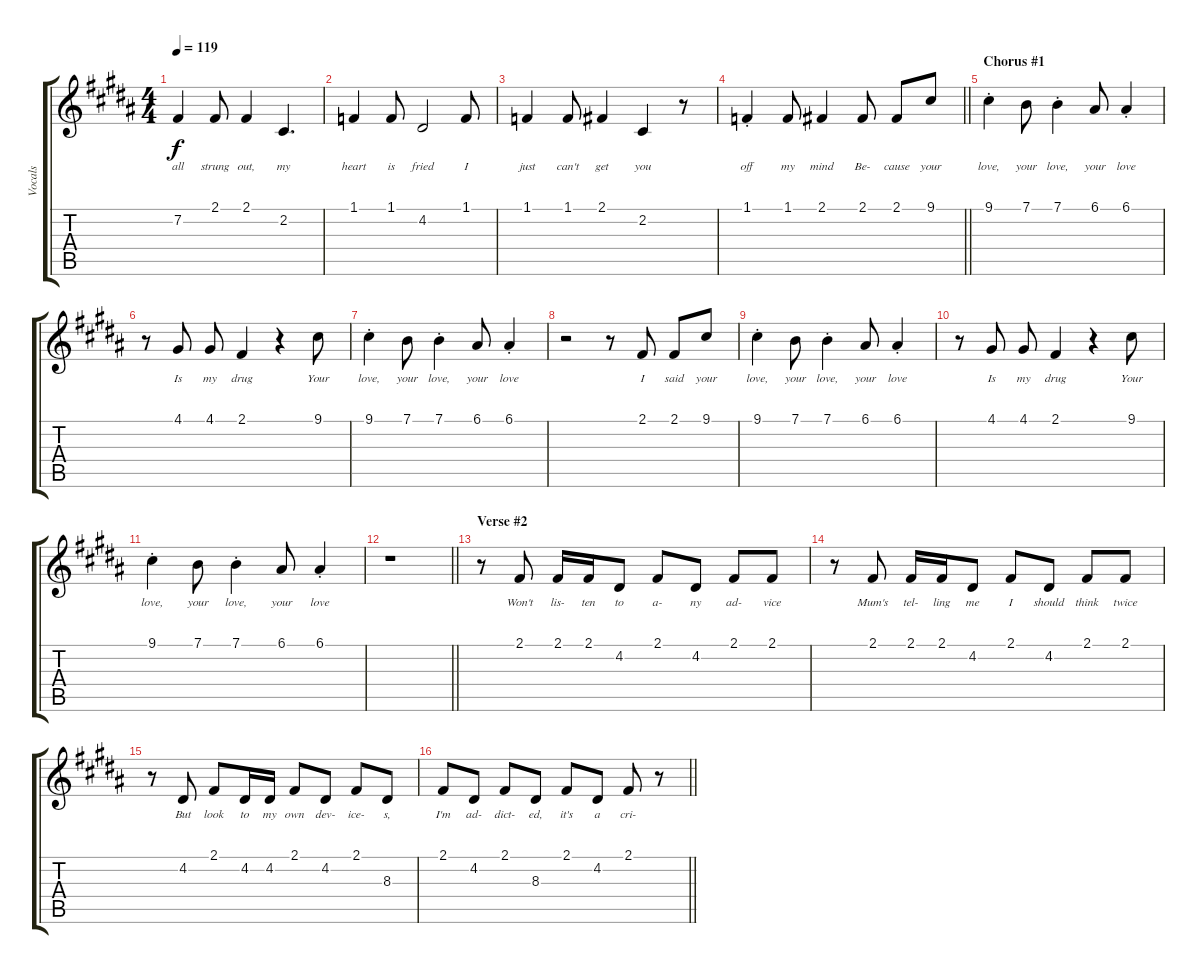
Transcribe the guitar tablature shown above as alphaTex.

\track ("Vocals" "Vocals") {instrument baritonesax}
\staff {score tabs}
\tuning (E4 B3 G3 D3 A2 E2) {hide}
\ts (4 4)
\tempo 119
\clef g2
\ks b
7.2.4{lyrics (0 "all") lyrics (1 "") lyrics (2 "") lyrics (3 "") lyrics (4 "") dy f} 2.1.8{lyrics (0 "strung") lyrics (1 "") lyrics (2 "") lyrics (3 "") lyrics (4 "")} 2.1.4{lyrics (0 "out,") lyrics (1 "") lyrics (2 "") lyrics (3 "") lyrics (4 "")} 2.2.4{d lyrics (0 "my") lyrics (1 "") lyrics (2 "") lyrics (3 "") lyrics (4 "")} |
1.1.4{lyrics (0 "heart") lyrics (1 "") lyrics (2 "") lyrics (3 "") lyrics (4 "")} 1.1.8{lyrics (0 "is") lyrics (1 "") lyrics (2 "") lyrics (3 "") lyrics (4 "")} 4.2.2{lyrics (0 "fried") lyrics (1 "") lyrics (2 "") lyrics (3 "") lyrics (4 "")} 1.1.8{lyrics (0 "I") lyrics (1 "") lyrics (2 "") lyrics (3 "") lyrics (4 "")} |
1.1.4{lyrics (0 "just") lyrics (1 "") lyrics (2 "") lyrics (3 "") lyrics (4 "")} 1.1.8{lyrics (0 "can't") lyrics (1 "") lyrics (2 "") lyrics (3 "") lyrics (4 "")} 2.1.4{lyrics (0 "get") lyrics (1 "") lyrics (2 "") lyrics (3 "") lyrics (4 "")} 2.2.4{lyrics (0 "you") lyrics (1 "") lyrics (2 "") lyrics (3 "") lyrics (4 "")} r.8 |
\barLineRight lightlight
1.1{st}.4{lyrics (0 "off") lyrics (1 "") lyrics (2 "") lyrics (3 "") lyrics (4 "")} 1.1.8{lyrics (0 "my") lyrics (1 "") lyrics (2 "") lyrics (3 "") lyrics (4 "")} 2.1.4{lyrics (0 "mind") lyrics (1 "") lyrics (2 "") lyrics (3 "") lyrics (4 "")} 2.1.8{lyrics (0 "Be-") lyrics (1 "") lyrics (2 "") lyrics (3 "") lyrics (4 "")} 2.1.8{lyrics (0 "cause") lyrics (1 "") lyrics (2 "") lyrics (3 "") lyrics (4 "")} 9.1.8{lyrics (0 "your") lyrics (1 "") lyrics (2 "") lyrics (3 "") lyrics (4 "")} |
\section ("" "Chorus #1")
9.1{st}.4{lyrics (0 "love,") lyrics (1 "") lyrics (2 "") lyrics (3 "") lyrics (4 "")} 7.1.8{lyrics (0 "your") lyrics (1 "") lyrics (2 "") lyrics (3 "") lyrics (4 "")} 7.1{st}.4{lyrics (0 "love,") lyrics (1 "") lyrics (2 "") lyrics (3 "") lyrics (4 "")} 6.1.8{lyrics (0 "your") lyrics (1 "") lyrics (2 "") lyrics (3 "") lyrics (4 "")} 6.1{st}.4{lyrics (0 "love") lyrics (1 "") lyrics (2 "") lyrics (3 "") lyrics (4 "")} |
r.8 4.1.8{lyrics (0 "Is") lyrics (1 "") lyrics (2 "") lyrics (3 "") lyrics (4 "")} 4.1.8{lyrics (0 "my") lyrics (1 "") lyrics (2 "") lyrics (3 "") lyrics (4 "")} 2.1.4{lyrics (0 "drug") lyrics (1 "") lyrics (2 "") lyrics (3 "") lyrics (4 "")} r.4 9.1.8{lyrics (0 "Your") lyrics (1 "") lyrics (2 "") lyrics (3 "") lyrics (4 "")} |
9.1{st}.4{lyrics (0 "love,") lyrics (1 "") lyrics (2 "") lyrics (3 "") lyrics (4 "")} 7.1.8{lyrics (0 "your") lyrics (1 "") lyrics (2 "") lyrics (3 "") lyrics (4 "")} 7.1{st}.4{lyrics (0 "love,") lyrics (1 "") lyrics (2 "") lyrics (3 "") lyrics (4 "")} 6.1.8{lyrics (0 "your") lyrics (1 "") lyrics (2 "") lyrics (3 "") lyrics (4 "")} 6.1{st}.4{lyrics (0 "love") lyrics (1 "") lyrics (2 "") lyrics (3 "") lyrics (4 "")} |
r.2 r.8 2.1.8{lyrics (0 "I") lyrics (1 "") lyrics (2 "") lyrics (3 "") lyrics (4 "")} 2.1.8{lyrics (0 "said") lyrics (1 "") lyrics (2 "") lyrics (3 "") lyrics (4 "")} 9.1.8{lyrics (0 "your") lyrics (1 "") lyrics (2 "") lyrics (3 "") lyrics (4 "")} |
9.1{st}.4{lyrics (0 "love,") lyrics (1 "") lyrics (2 "") lyrics (3 "") lyrics (4 "")} 7.1.8{lyrics (0 "your") lyrics (1 "") lyrics (2 "") lyrics (3 "") lyrics (4 "")} 7.1{st}.4{lyrics (0 "love,") lyrics (1 "") lyrics (2 "") lyrics (3 "") lyrics (4 "")} 6.1.8{lyrics (0 "your") lyrics (1 "") lyrics (2 "") lyrics (3 "") lyrics (4 "")} 6.1{st}.4{lyrics (0 "love") lyrics (1 "") lyrics (2 "") lyrics (3 "") lyrics (4 "")} |
r.8 4.1.8{lyrics (0 "Is") lyrics (1 "") lyrics (2 "") lyrics (3 "") lyrics (4 "")} 4.1.8{lyrics (0 "my") lyrics (1 "") lyrics (2 "") lyrics (3 "") lyrics (4 "")} 2.1.4{lyrics (0 "drug") lyrics (1 "") lyrics (2 "") lyrics (3 "") lyrics (4 "")} r.4 9.1.8{lyrics (0 "Your") lyrics (1 "") lyrics (2 "") lyrics (3 "") lyrics (4 "")} |
9.1{st}.4{lyrics (0 "love,") lyrics (1 "") lyrics (2 "") lyrics (3 "") lyrics (4 "")} 7.1.8{lyrics (0 "your") lyrics (1 "") lyrics (2 "") lyrics (3 "") lyrics (4 "")} 7.1{st}.4{lyrics (0 "love,") lyrics (1 "") lyrics (2 "") lyrics (3 "") lyrics (4 "")} 6.1.8{lyrics (0 "your") lyrics (1 "") lyrics (2 "") lyrics (3 "") lyrics (4 "")} 6.1{st}.4{lyrics (0 "love") lyrics (1 "") lyrics (2 "") lyrics (3 "") lyrics (4 "")} |
\barLineRight lightlight
r.1 |
\section ("" "Verse #2")
r.8 2.1.8{lyrics (0 "Won't") lyrics (1 "") lyrics (2 "") lyrics (3 "") lyrics (4 "")} 2.1.16{lyrics (0 "lis-") lyrics (1 "") lyrics (2 "") lyrics (3 "") lyrics (4 "")} 2.1.16{lyrics (0 "ten") lyrics (1 "") lyrics (2 "") lyrics (3 "") lyrics (4 "")} 4.2.8{lyrics (0 "to") lyrics (1 "") lyrics (2 "") lyrics (3 "") lyrics (4 "")} 2.1.8{lyrics (0 "a-") lyrics (1 "") lyrics (2 "") lyrics (3 "") lyrics (4 "")} 4.2.8{lyrics (0 "ny") lyrics (1 "") lyrics (2 "") lyrics (3 "") lyrics (4 "")} 2.1.8{lyrics (0 "ad-") lyrics (1 "") lyrics (2 "") lyrics (3 "") lyrics (4 "")} 2.1.8{lyrics (0 "vice") lyrics (1 "") lyrics (2 "") lyrics (3 "") lyrics (4 "")} |
r.8 2.1.8{lyrics (0 "Mum's") lyrics (1 "") lyrics (2 "") lyrics (3 "") lyrics (4 "")} 2.1.16{lyrics (0 "tel-") lyrics (1 "") lyrics (2 "") lyrics (3 "") lyrics (4 "")} 2.1.16{lyrics (0 "ling") lyrics (1 "") lyrics (2 "") lyrics (3 "") lyrics (4 "")} 4.2.8{lyrics (0 "me") lyrics (1 "") lyrics (2 "") lyrics (3 "") lyrics (4 "")} 2.1.8{lyrics (0 "I") lyrics (1 "") lyrics (2 "") lyrics (3 "") lyrics (4 "")} 4.2.8{lyrics (0 "should") lyrics (1 "") lyrics (2 "") lyrics (3 "") lyrics (4 "")} 2.1.8{lyrics (0 "think") lyrics (1 "") lyrics (2 "") lyrics (3 "") lyrics (4 "")} 2.1.8{lyrics (0 "twice") lyrics (1 "") lyrics (2 "") lyrics (3 "") lyrics (4 "")} |
r.8 4.2.8{lyrics (0 "But") lyrics (1 "") lyrics (2 "") lyrics (3 "") lyrics (4 "")} 2.1.8{lyrics (0 "look") lyrics (1 "") lyrics (2 "") lyrics (3 "") lyrics (4 "")} 4.2.16{lyrics (0 "to") lyrics (1 "") lyrics (2 "") lyrics (3 "") lyrics (4 "")} 4.2.16{lyrics (0 "my") lyrics (1 "") lyrics (2 "") lyrics (3 "") lyrics (4 "")} 2.1.8{lyrics (0 "own") lyrics (1 "") lyrics (2 "") lyrics (3 "") lyrics (4 "")} 4.2.8{lyrics (0 "dev-") lyrics (1 "") lyrics (2 "") lyrics (3 "") lyrics (4 "")} 2.1.8{lyrics (0 "ice-") lyrics (1 "") lyrics (2 "") lyrics (3 "") lyrics (4 "")} 8.3.8{lyrics (0 "s,") lyrics (1 "") lyrics (2 "") lyrics (3 "") lyrics (4 "")} |
\barLineRight lightlight
2.1.8{lyrics (0 "I'm") lyrics (1 "") lyrics (2 "") lyrics (3 "") lyrics (4 "")} 4.2.8{lyrics (0 "ad-") lyrics (1 "") lyrics (2 "") lyrics (3 "") lyrics (4 "")} 2.1.8{lyrics (0 "dict-") lyrics (1 "") lyrics (2 "") lyrics (3 "") lyrics (4 "")} 8.3.8{lyrics (0 "ed,") lyrics (1 "") lyrics (2 "") lyrics (3 "") lyrics (4 "")} 2.1.8{lyrics (0 "it's") lyrics (1 "") lyrics (2 "") lyrics (3 "") lyrics (4 "")} 4.2.8{lyrics (0 "a") lyrics (1 "") lyrics (2 "") lyrics (3 "") lyrics (4 "")} 2.1.8{lyrics (0 "cri-") lyrics (1 "") lyrics (2 "") lyrics (3 "") lyrics (4 "")} r.8
